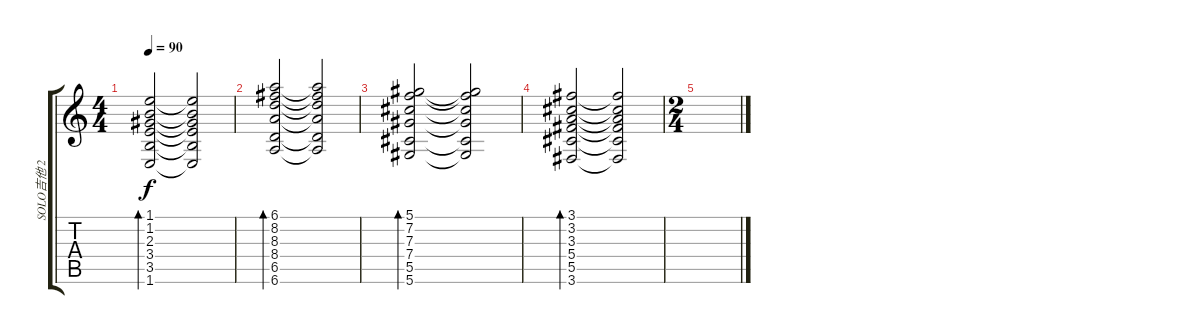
\track ("SOLO吉他 2" "SOLO吉他 2") {instrument overdrivenguitar}
\staff {score tabs}
\tuning (Eb4 Bb3 Gb3 Db3 Ab2 Eb2) {hide}
\ts (4 4)
\tempo 90
\clef g2
\ks c
(1.1 1.2 2.3 3.4 3.5 1.6).2{bd 120 dy f} (1.1{t} 1.2{t} 2.3{t} 3.4{t} 3.5{t} 1.6{t}).2 |
(6.1 8.2 8.3 8.4 6.5 6.6).2{bd 120} (6.1{t} 8.2{t} 8.3{t} 8.4{t} 6.5{t} 6.6{t}).2 |
(5.1 7.2 7.3 7.4 5.5 5.6).2{bd 120} (5.1{t} 7.2{t} 7.3{t} 7.4{t} 5.5{t} 5.6{t}).2 |
(3.1 3.2 3.3 5.4 5.5 3.6).2{bd 120} (3.1{t} 3.2{t} 3.3{t} 5.4{t} 5.5{t} 3.6{t}).2 |
\ts (2 4)
